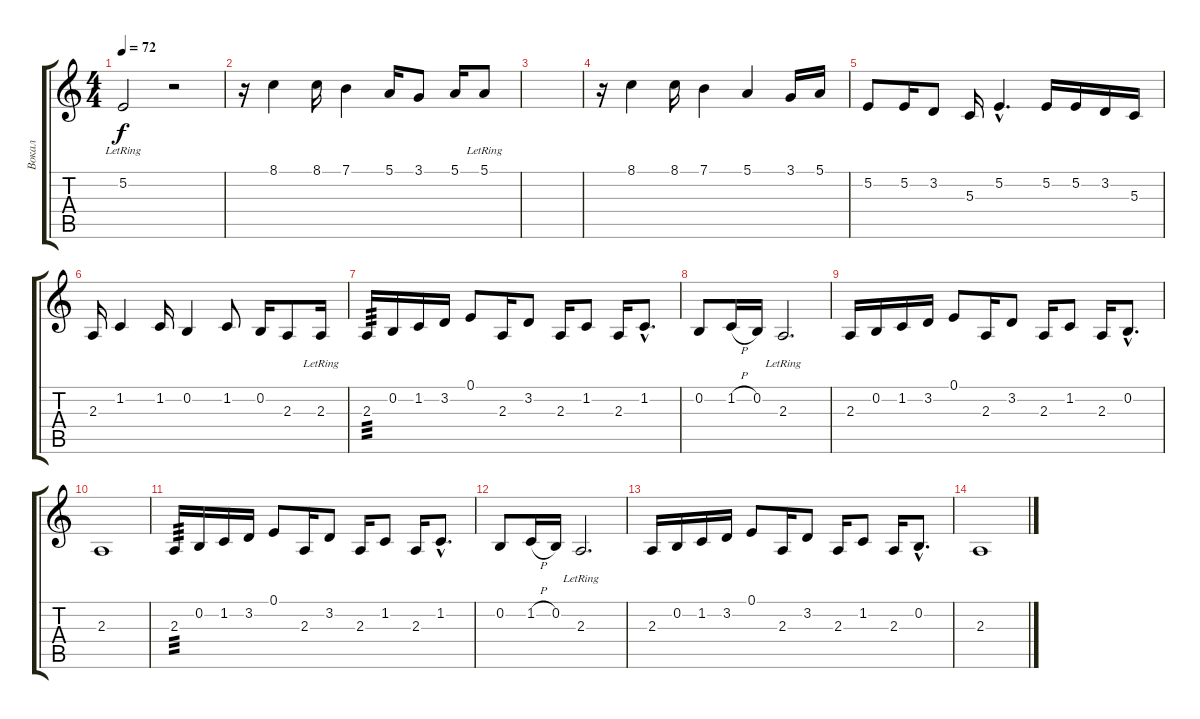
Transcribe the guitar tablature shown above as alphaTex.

\track ("Вокал" "Вокал") {instrument choiraahs}
\staff {score tabs}
\tuning (E4 B3 G3 D3 A2 E2) {hide}
\ts (4 4)
\tempo 72
\clef g2
\ks c
5.2{lr}.2{dy f} r.2 |
r.16 8.1.4 8.1.16 7.1.4 5.1.16 3.1.8 5.1.16 5.1{lr}.8 |
|
r.16 8.1.4 8.1.16 7.1.4 5.1.4 3.1.16 5.1.16 |
5.2.8 5.2.16 3.2.8 5.3.16 5.2{hac}.4{d} 5.2.16 5.2.16 3.2.16 5.3.16 |
2.3.16 1.2.4 1.2.16 0.2.4 1.2.8 0.2.16 2.3.8 2.3{lr}.16 |
2.3.16{tp 3} 0.2.16 1.2.16 3.2.16 0.1.8 2.3.16 3.2.8 2.3.16 1.2.8 2.3.16 1.2{hac}.8{d} |
0.2.8 1.2{h}.16 0.2.16 2.3{lr}.2{d} |
2.3.16 0.2.16 1.2.16 3.2.16 0.1.8 2.3.16 3.2.8 2.3.16 1.2.8 2.3.16 0.2{hac}.8{d} |
2.3.1 |
2.3.16{tp 3} 0.2.16 1.2.16 3.2.16 0.1.8 2.3.16 3.2.8 2.3.16 1.2.8 2.3.16 1.2{hac}.8{d} |
0.2.8 1.2{h}.16 0.2.16 2.3{lr}.2{d} |
2.3.16 0.2.16 1.2.16 3.2.16 0.1.8 2.3.16 3.2.8 2.3.16 1.2.8 2.3.16 0.2{hac}.8{d} |
2.3.1
